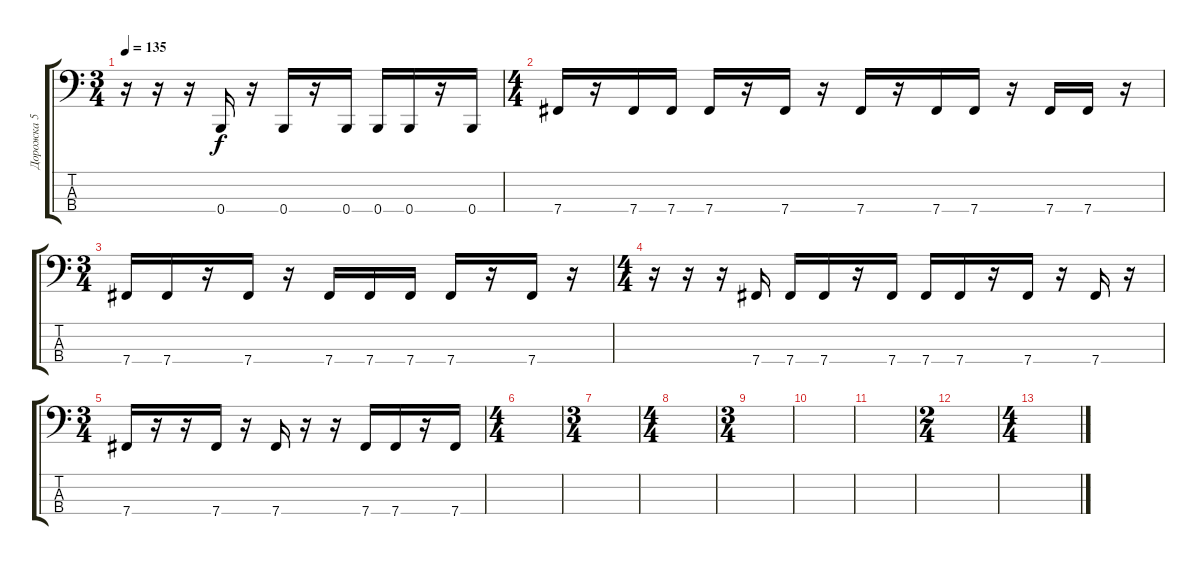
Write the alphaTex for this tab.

\track ("Дорожка 5" "Дорожка 5") {instrument electricbasspick}
\staff {score tabs}
\tuning (G2 B1 Gb1 B0) {hide}
\ts (3 4)
\tempo 135
\clef f4
\ks c
r.16{dy f} r.16 r.16 0.4.16 r.16 0.4.16 r.16 0.4.16 0.4.16 0.4.16 r.16 0.4.16 |
\ts (4 4)
7.4.16 r.16 7.4.16 7.4.16 7.4.16 r.16 7.4.16 r.16 7.4.16 r.16 7.4.16 7.4.16 r.16 7.4.16 7.4.16 r.16 |
\ts (3 4)
7.4.16 7.4.16 r.16 7.4.16 r.16 7.4.16 7.4.16 7.4.16 7.4.16 r.16 7.4.16 r.16 |
\ts (4 4)
r.16 r.16 r.16 7.4.16 7.4.16 7.4.16 r.16 7.4.16 7.4.16 7.4.16 r.16 7.4.16 r.16 7.4.16 r.16 |
\ts (3 4)
7.4.16 r.16 r.16 7.4.16 r.16 7.4.16 r.16 r.16 7.4.16 7.4.16 r.16 7.4.16 |
\ts (4 4)
|
\ts (3 4)
|
\ts (4 4)
|
\ts (3 4)
|
|
|
\ts (2 4)
|
\ts (4 4)
